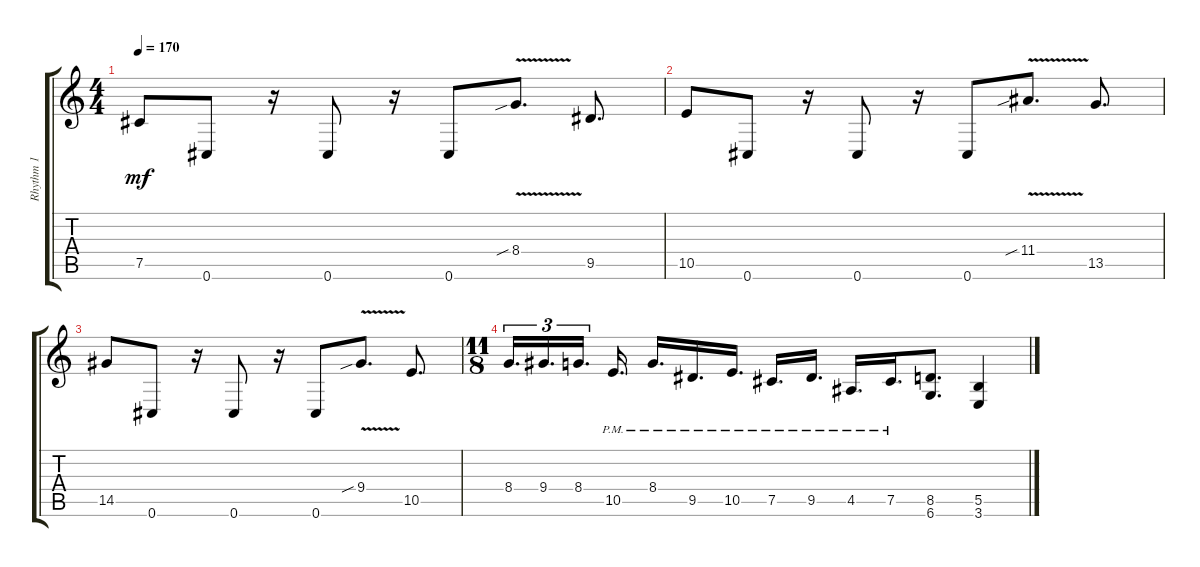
\track ("Rhythm 1" "Rhythm 1") {instrument distortionguitar}
\staff {score tabs}
\tuning (Db4 Ab3 E3 B2 Gb2 Db2) {hide}
\ts (4 4)
\tempo 170
\clef g2
\ks c
7.5.8{dy mf} 0.6.8 r.16 0.6.8 r.16 0.6.8 8.4{v sib}.8{d} 9.5.8{d} |
10.5.8 0.6.8 r.16 0.6.8 r.16 0.6.8 11.4{v sib}.8{d} 13.5.8{d} |
14.5.8 0.6.8 r.16 0.6.8 r.16 0.6.8 9.4{v sib}.8{d} 10.5.8{d} |
\ts (11 8)
8.4.16{d tu (3 2)} 9.4.16{d tu (3 2)} 8.4.16{d tu (3 2)} 10.5{pm}.16{d} 8.4{pm}.16{d} 9.5{pm}.16{d} 10.5{pm}.16{d} 7.5{pm}.16{d} 9.5{pm}.16{d} 4.5{pm}.16{d} 7.5{pm}.16{d} (8.5 6.6).8{d} (5.5 3.6).4
